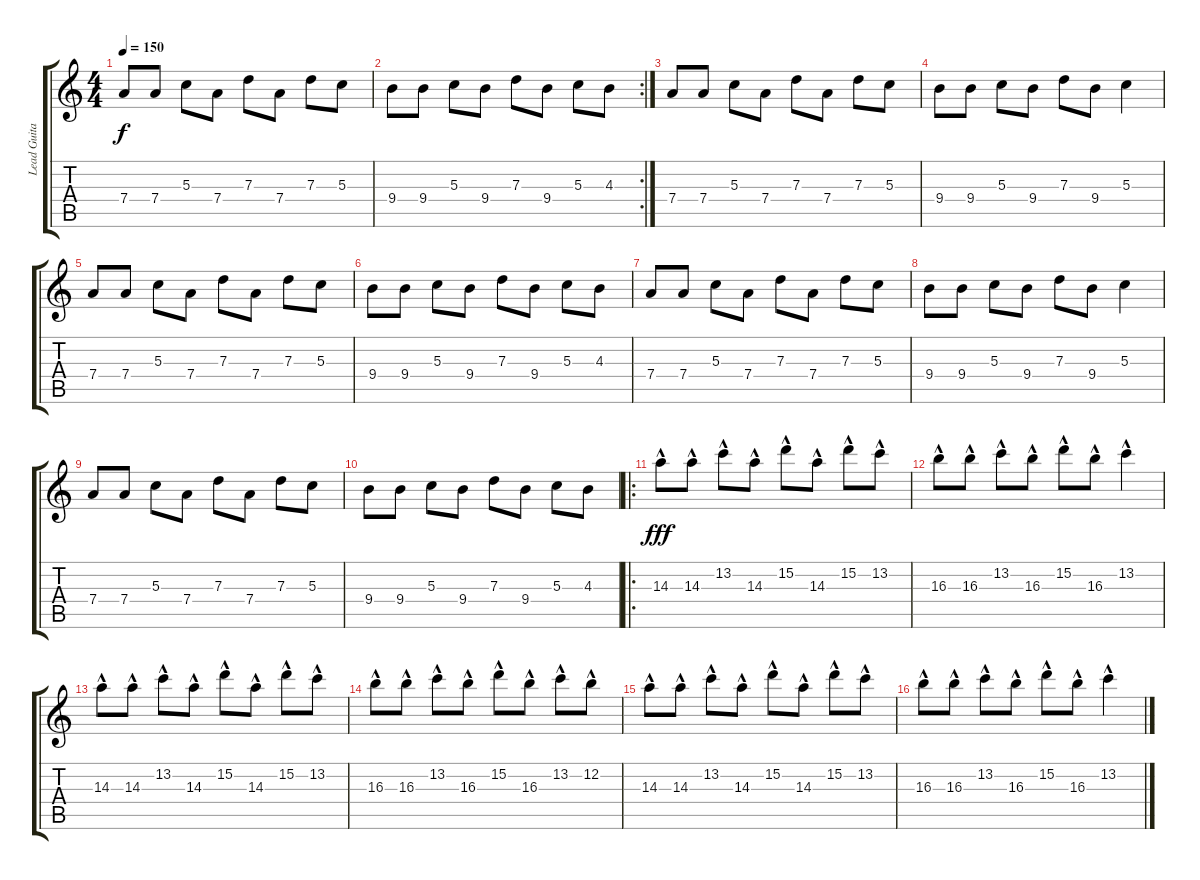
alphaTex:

\track ("Lead Guitar" "Lead Guita") {instrument distortionguitar}
\staff {score tabs}
\tuning (E4 B3 G3 D3 A2 E2) {hide}
\ts (4 4)
\tempo 150
\clef g2
\ks c
7.4.8{dy f} 7.4.8 5.3.8 7.4.8 7.3.8 7.4.8 7.3.8 5.3.8 |
\rc 2
9.4.8 9.4.8 5.3.8 9.4.8 7.3.8 9.4.8 5.3.8 4.3.8 |
7.4.8 7.4.8 5.3.8 7.4.8 7.3.8 7.4.8 7.3.8 5.3.8 |
9.4.8 9.4.8 5.3.8 9.4.8 7.3.8 9.4.8 5.3.4 |
7.4.8 7.4.8 5.3.8 7.4.8 7.3.8 7.4.8 7.3.8 5.3.8 |
9.4.8 9.4.8 5.3.8 9.4.8 7.3.8 9.4.8 5.3.8 4.3.8 |
7.4.8 7.4.8 5.3.8 7.4.8 7.3.8 7.4.8 7.3.8 5.3.8 |
9.4.8 9.4.8 5.3.8 9.4.8 7.3.8 9.4.8 5.3.4 |
7.4.8 7.4.8 5.3.8 7.4.8 7.3.8 7.4.8 7.3.8 5.3.8 |
9.4.8 9.4.8 5.3.8 9.4.8 7.3.8 9.4.8 5.3.8 4.3.8 |
\ro
14.3{hac}.8{dy fff} 14.3{hac}.8 13.2{hac}.8 14.3{hac}.8 15.2{hac}.8 14.3{hac}.8 15.2{hac}.8 13.2{hac}.8 |
16.3{hac}.8 16.3{hac}.8 13.2{hac}.8 16.3{hac}.8 15.2{hac}.8 16.3{hac}.8 13.2{hac}.4 |
14.3{hac}.8 14.3{hac}.8 13.2{hac}.8 14.3{hac}.8 15.2{hac}.8 14.3{hac}.8 15.2{hac}.8 13.2{hac}.8 |
16.3{hac}.8 16.3{hac}.8 13.2{hac}.8 16.3{hac}.8 15.2{hac}.8 16.3{hac}.8 13.2{hac}.8 12.2{hac}.8 |
14.3{hac}.8 14.3{hac}.8 13.2{hac}.8 14.3{hac}.8 15.2{hac}.8 14.3{hac}.8 15.2{hac}.8 13.2{hac}.8 |
16.3{hac}.8 16.3{hac}.8 13.2{hac}.8 16.3{hac}.8 15.2{hac}.8 16.3{hac}.8 13.2{hac}.4
